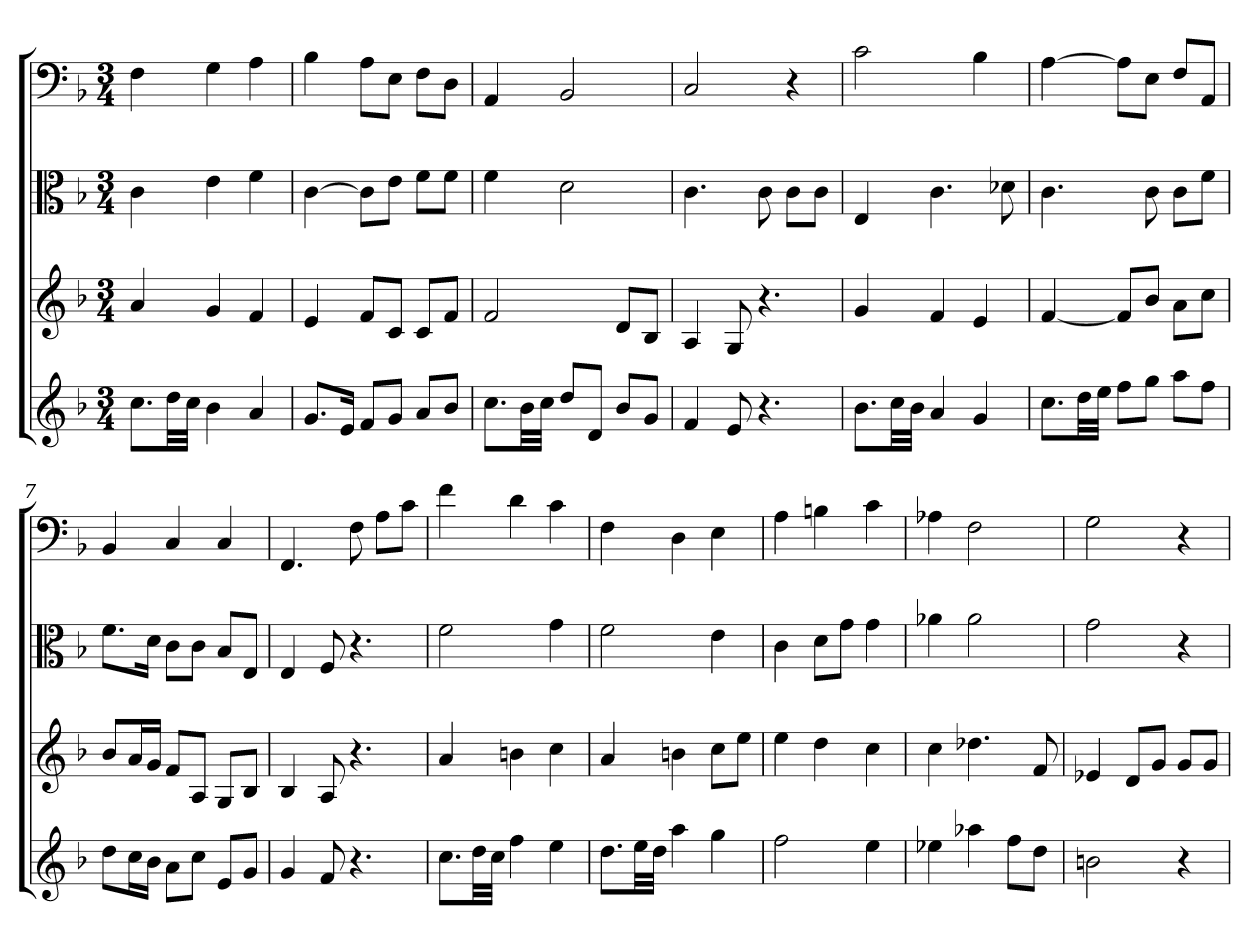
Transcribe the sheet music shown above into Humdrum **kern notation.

**kern	**kern	**kern	**kern
*part4	*part3	*part2	*part1
*staff4	*staff3	*staff2	*staff1
*	*	*clefC3	*clefF4
*k[b-]	*k[b-]	*k[b-]	*k[b-]
*F:	*F:	*F:	*F:
*M3/4	*M3/4	*M3/4	*M3/4
=1	=1	=1	=1
8.ccL	4a	4c	4F
32ddLL	.	.	.
32ccJJJ	.	.	.
4b-	4g	4e	4G
4a	4f	4f	4A
=2	=2	=2	=2
8.gL	4e	[4c	4B-
16eJk	.	.	.
8fL	8fL	8c\L]	8A\L
8gJ	8cJ	8e\J	8E\J
8aL	8cL	8f\L	8F\L
8b-J	8fJ	8f\J	8D\J
=3	=3	=3	=3
8.ccL	2f	4f	4AA
32b-LL	.	.	.
32ccJJJ	.	.	.
8ddL	.	2d	2BB-
8dJ	.	.	.
8b-L	8dL	.	.
8gJ	8B-J	.	.
=4	=4	=4	=4
4f	4A	4.c	2C
8e	8G	.	.
4.r	4.r	8c	.
.	.	8c\L	4r
.	.	8c\J	.
=5	=5	=5	=5
8.b-L	4g	4E	2c
32ccLL	.	.	.
32b-JJJ	.	.	.
4a	4f	4.c	.
4g	4e	.	4B-
.	.	8d-X	.
=6	=6	=6	=6
8.ccL	[4f	4.c	[4A
32ddLL	.	.	.
32eeJJJ	.	.	.
8ffL	8fL]	.	8A\L]
8ggJ	8b-J	8c	8E\J
8aaL	8aL	8c\L	8F/L
8ffJ	8ccJ	8f\J	8AA/J
=7	=7	=7	=7
8ddL	8b-L	8.f\L	4BB-
16ccL	16aL	.	.
16b-JJ	16gJJ	16d\Jk	.
8aL	8fL	8c\L	4C
8ccJ	8AJ	8c\J	.
8eL	8GL	8B-/L	4C
8gJ	8B-J	8E/J	.
=8	=8	=8	=8
4g	4B-	4E	4.FF
8f	8A	8F	.
4.r	4.r	4.r	8F
.	.	.	8A\L
.	.	.	8c\J
=9	=9	=9	=9
8.ccL	4a	2f	4f
32ddLL	.	.	.
32ccJJJ	.	.	.
4ff	4bn	.	4d
4ee	4cc	4g	4c
=10	=10	=10	=10
8.ddL	4a	2f	4F
32eeLL	.	.	.
32ddJJJ	.	.	.
4aa	4bn	.	4D
4gg	8ccL	4e	4E
.	8eeJ	.	.
=11	=11	=11	=11
2ff	4ee	4c	4A
.	4dd	8d\L	4Bn
.	.	8g\J	.
4ee	4cc	4g	4c
=12	=12	=12	=12
4ee-X	4cc	4a-X	4A-X
4aa-X	4.dd-X	2a-	2F
8ffL	.	.	.
8ddJ	8f	.	.
=13	=13	=13	=13
2bn	4e-X	2g	2G
.	8dL	.	.
.	8gJ	.	.
4r	8gL	4r	4r
.	8gJ	.	.
=	=	=	=
*-	*-	*-	*-
